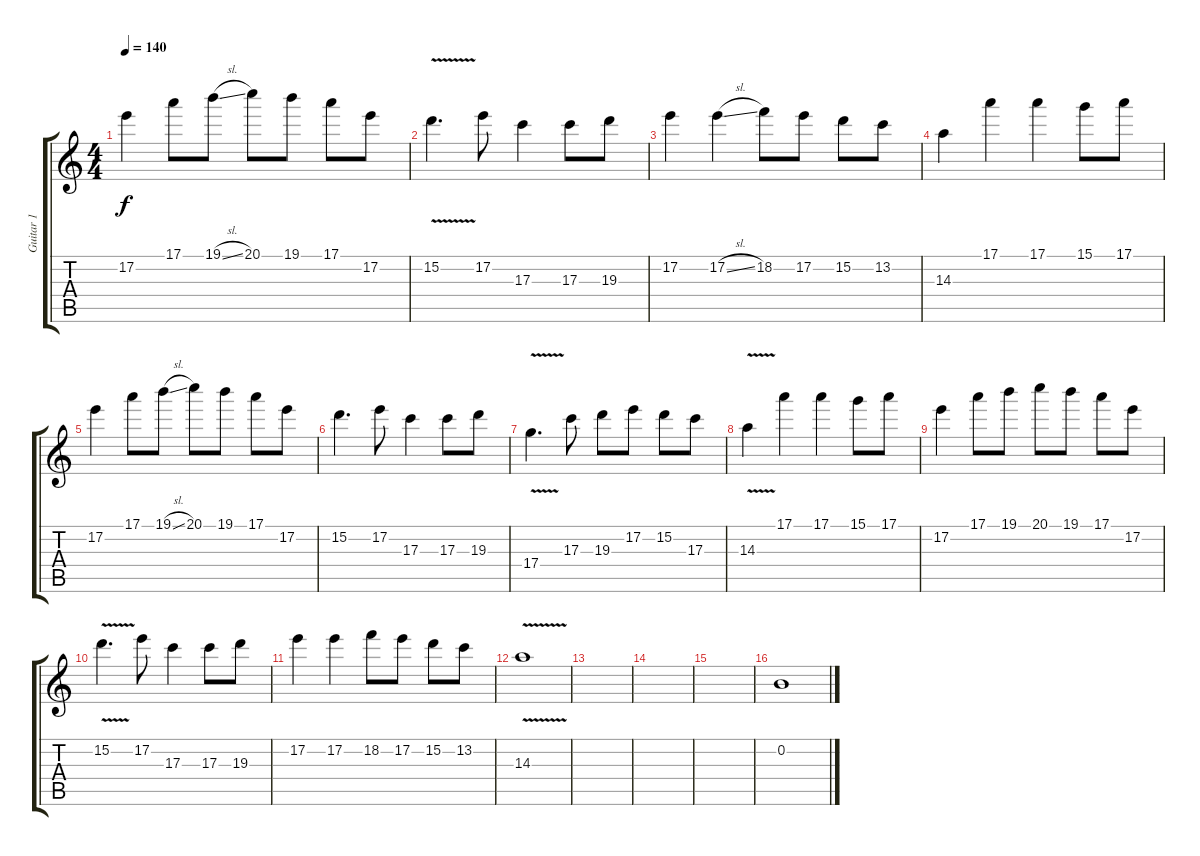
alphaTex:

\track ("Guitar 1" "Guitar 1") {instrument overdrivenguitar}
\staff {score tabs}
\tuning (E4 B3 G3 D3 A2 E2) {hide}
\ts (4 4)
\tempo 140
\clef g2
\ks c
17.2.4{dy f} 17.1.8 19.1{sl}.8 20.1.8 19.1.8 17.1.8 17.2.8 |
15.2{v}.4{d} 17.2.8 17.3.4 17.3.8 19.3.8 |
17.2.4 17.2{sl}.4 18.2.8 17.2.8 15.2.8 13.2.8 |
14.3.4 17.1.4 17.1.4 15.1.8 17.1.8 |
17.2.4 17.1.8 19.1{sl}.8 20.1.8 19.1.8 17.1.8 17.2.8 |
15.2.4{d} 17.2.8 17.3.4 17.3.8 19.3.8 |
17.4{v}.4{d} 17.3.8 19.3.8 17.2.8 15.2.8 17.3.8 |
14.3{v}.4 17.1.4 17.1.4 15.1.8 17.1.8 |
17.2.4 17.1.8 19.1.8 20.1.8 19.1.8 17.1.8 17.2.8 |
15.2{v}.4{d} 17.2.8 17.3.4 17.3.8 19.3.8 |
17.2.4 17.2.4 18.2.8 17.2.8 15.2.8 13.2.8 |
14.3{v}.1 |
|
|
|
0.2.1
